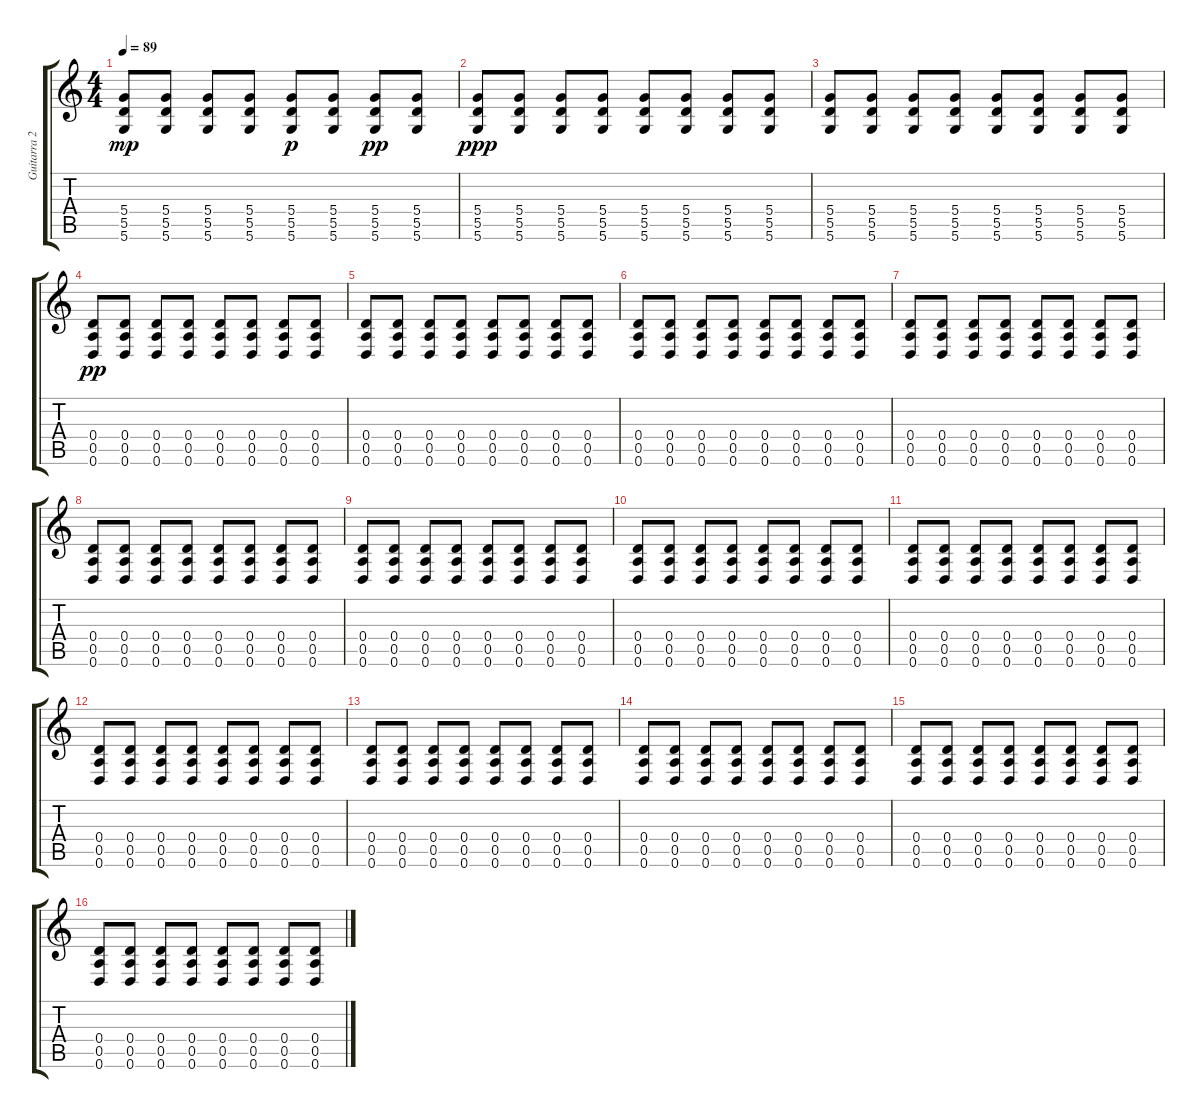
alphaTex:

\track ("Guitarra 2" "Guitarra 2") {instrument acousticguitarnylon}
\staff {score tabs}
\tuning (E4 B3 G3 D3 A2 D2) {hide}
\ts (4 4)
\tempo 89
\clef g2
\ks c
(5.4 5.5 5.6).8{dy mp} (5.4 5.5 5.6).8 (5.4 5.5 5.6).8 (5.4 5.5 5.6).8 (5.4 5.5 5.6).8{dy p} (5.4 5.5 5.6).8 (5.4 5.5 5.6).8{dy pp} (5.4 5.5 5.6).8 |
(5.4 5.5 5.6).8{dy ppp} (5.4 5.5 5.6).8 (5.4 5.5 5.6).8 (5.4 5.5 5.6).8 (5.4 5.5 5.6).8 (5.4 5.5 5.6).8 (5.4 5.5 5.6).8 (5.4 5.5 5.6).8 |
(5.4 5.5 5.6).8 (5.4 5.5 5.6).8 (5.4 5.5 5.6).8 (5.4 5.5 5.6).8 (5.4 5.5 5.6).8 (5.4 5.5 5.6).8 (5.4 5.5 5.6).8 (5.4 5.5 5.6).8 |
(0.4 0.5 0.6).8{dy pp} (0.4 0.5 0.6).8 (0.4 0.5 0.6).8 (0.4 0.5 0.6).8 (0.4 0.5 0.6).8 (0.4 0.5 0.6).8 (0.4 0.5 0.6).8 (0.4 0.5 0.6).8 |
(0.4 0.5 0.6).8 (0.4 0.5 0.6).8 (0.4 0.5 0.6).8 (0.4 0.5 0.6).8 (0.4 0.5 0.6).8 (0.4 0.5 0.6).8 (0.4 0.5 0.6).8 (0.4 0.5 0.6).8 |
(0.4 0.5 0.6).8 (0.4 0.5 0.6).8 (0.4 0.5 0.6).8 (0.4 0.5 0.6).8 (0.4 0.5 0.6).8 (0.4 0.5 0.6).8 (0.4 0.5 0.6).8 (0.4 0.5 0.6).8 |
(0.4 0.5 0.6).8 (0.4 0.5 0.6).8 (0.4 0.5 0.6).8 (0.4 0.5 0.6).8 (0.4 0.5 0.6).8 (0.4 0.5 0.6).8 (0.4 0.5 0.6).8 (0.4 0.5 0.6).8 |
(0.4 0.5 0.6).8 (0.4 0.5 0.6).8 (0.4 0.5 0.6).8 (0.4 0.5 0.6).8 (0.4 0.5 0.6).8 (0.4 0.5 0.6).8 (0.4 0.5 0.6).8 (0.4 0.5 0.6).8 |
(0.4 0.5 0.6).8 (0.4 0.5 0.6).8 (0.4 0.5 0.6).8 (0.4 0.5 0.6).8 (0.4 0.5 0.6).8 (0.4 0.5 0.6).8 (0.4 0.5 0.6).8 (0.4 0.5 0.6).8 |
(0.4 0.5 0.6).8 (0.4 0.5 0.6).8 (0.4 0.5 0.6).8 (0.4 0.5 0.6).8 (0.4 0.5 0.6).8 (0.4 0.5 0.6).8 (0.4 0.5 0.6).8 (0.4 0.5 0.6).8 |
(0.4 0.5 0.6).8 (0.4 0.5 0.6).8 (0.4 0.5 0.6).8 (0.4 0.5 0.6).8 (0.4 0.5 0.6).8 (0.4 0.5 0.6).8 (0.4 0.5 0.6).8 (0.4 0.5 0.6).8 |
(0.4 0.5 0.6).8 (0.4 0.5 0.6).8 (0.4 0.5 0.6).8 (0.4 0.5 0.6).8 (0.4 0.5 0.6).8 (0.4 0.5 0.6).8 (0.4 0.5 0.6).8 (0.4 0.5 0.6).8 |
(0.4 0.5 0.6).8 (0.4 0.5 0.6).8 (0.4 0.5 0.6).8 (0.4 0.5 0.6).8 (0.4 0.5 0.6).8 (0.4 0.5 0.6).8 (0.4 0.5 0.6).8 (0.4 0.5 0.6).8 |
(0.4 0.5 0.6).8 (0.4 0.5 0.6).8 (0.4 0.5 0.6).8 (0.4 0.5 0.6).8 (0.4 0.5 0.6).8 (0.4 0.5 0.6).8 (0.4 0.5 0.6).8 (0.4 0.5 0.6).8 |
(0.4 0.5 0.6).8 (0.4 0.5 0.6).8 (0.4 0.5 0.6).8 (0.4 0.5 0.6).8 (0.4 0.5 0.6).8 (0.4 0.5 0.6).8 (0.4 0.5 0.6).8 (0.4 0.5 0.6).8 |
(0.4 0.5 0.6).8 (0.4 0.5 0.6).8 (0.4 0.5 0.6).8 (0.4 0.5 0.6).8 (0.4 0.5 0.6).8 (0.4 0.5 0.6).8 (0.4 0.5 0.6).8 (0.4 0.5 0.6).8
